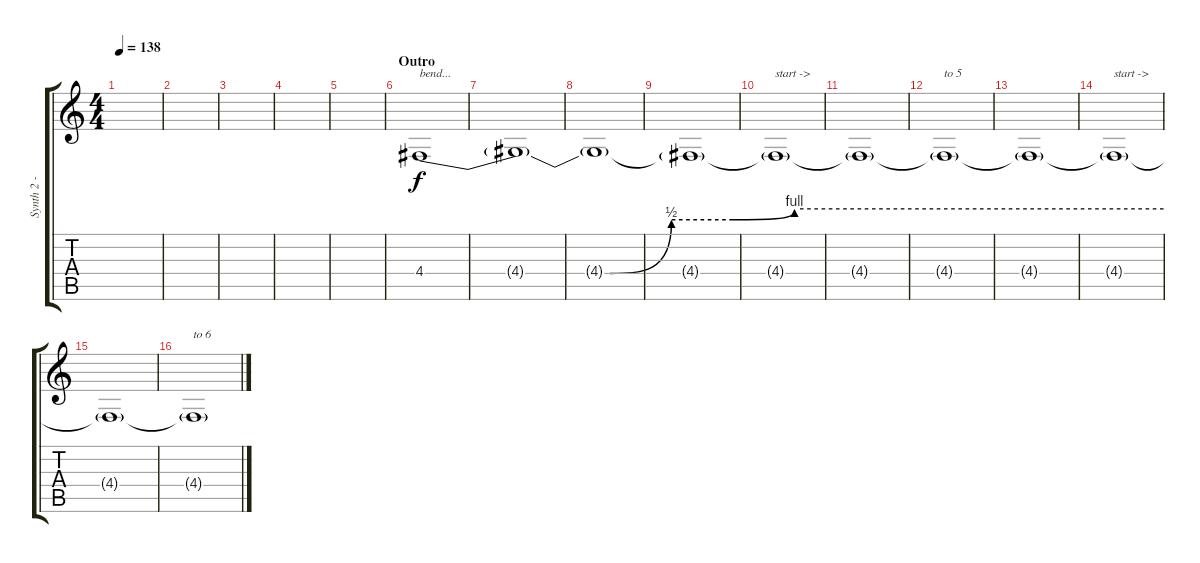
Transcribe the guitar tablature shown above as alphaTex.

\track ("Synth 2 - strings chords" "Synth 2 - ") {instrument synthstrings1}
\staff {score tabs}
\tuning (E4 B3 G3 D3 A2 E2) {hide}
\ts (4 4)
\tempo 138
\clef g2
\ks c
|
|
|
|
|
\section ("" "Outro")
4.4{be (custom 0 0 15 0 20 2 25 2 30 4 60 4)}.1{txt "bend..." dy f volume 12 balance 8 instrument synthstrings1} |
4.4{t}.1 |
4.4{t}.1 |
4.4{t}.1 |
4.4{t}.1{txt "start ->"} |
4.4{t}.1 |
4.4{t}.1{txt "to 5"} |
4.4{t}.1 |
4.4{t}.1{txt "start ->"} |
4.4{t}.1 |
4.4{t}.1{txt "to 6"}
